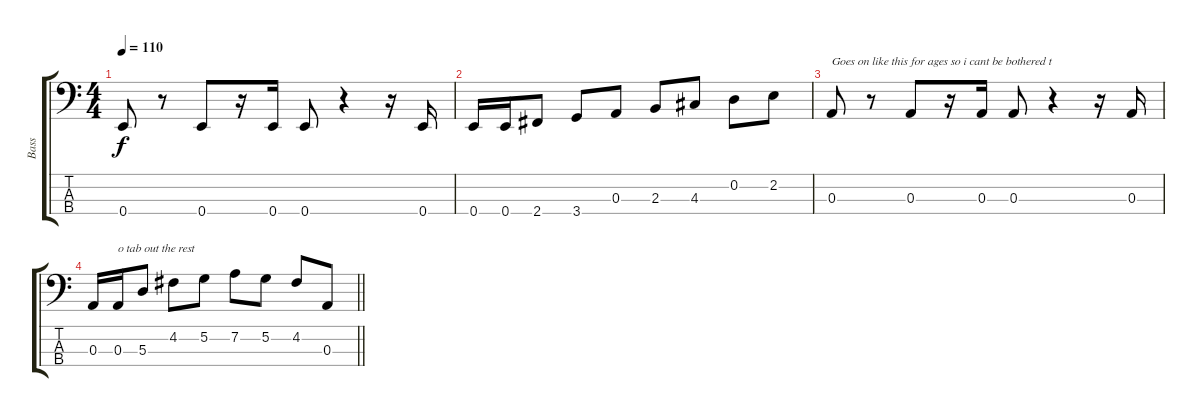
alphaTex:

\track ("Bass" "Bass") {instrument electricbassfinger}
\staff {score tabs}
\tuning (G2 D2 A1 E1) {hide}
\ts (4 4)
\tempo 110
\clef f4
\ks c
0.4.8{dy f} r.8 0.4.8 r.16 0.4.16 0.4.8 r.4 r.16 0.4.16 |
0.4.16 0.4.16 2.4.8 3.4.8 0.3.8 2.3.8 4.3.8 0.2.8 2.2.8 |
0.3.8{txt "Goes on like this for ages so i cant be bothered t"} r.8 0.3.8 r.16 0.3.16 0.3.8 r.4 r.16 0.3.16 |
\barLineRight lightlight
0.3.16 0.3.16{txt "o tab out the rest"} 5.3.8 4.2.8 5.2.8 7.2.8 5.2.8 4.2.8 0.3.8
